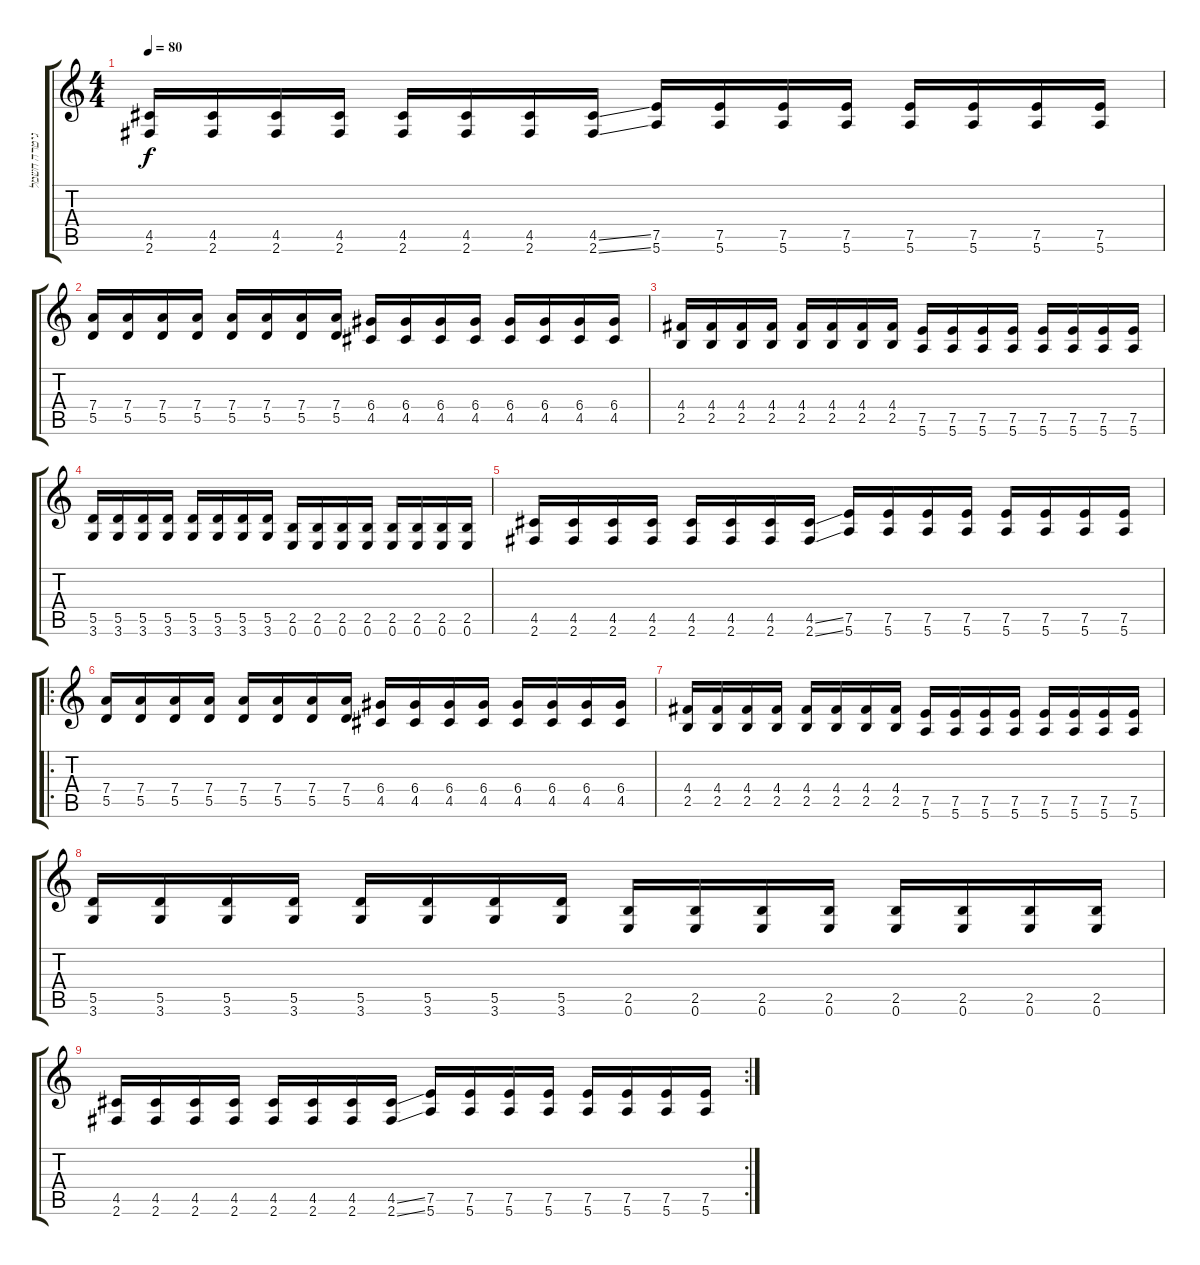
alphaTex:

\track ("גיטרה חשמלית" "גיטרה חשמל") {instrument overdrivenguitar}
\staff {score tabs}
\tuning (E4 B3 G3 D3 A2 E2) {hide}
\ts (4 4)
\tempo 80
\clef g2
\ks c
(4.5 2.6).16{dy f} (4.5 2.6).16 (4.5 2.6).16 (4.5 2.6).16 (4.5 2.6).16 (4.5 2.6).16 (4.5 2.6).16 (4.5{ss} 2.6{ss}).16 (7.5 5.6).16 (7.5 5.6).16 (7.5 5.6).16 (7.5 5.6).16 (7.5 5.6).16 (7.5 5.6).16 (7.5 5.6).16 (7.5 5.6).16 |
(7.4 5.5).16 (7.4 5.5).16 (7.4 5.5).16 (7.4 5.5).16 (7.4 5.5).16 (7.4 5.5).16 (7.4 5.5).16 (7.4 5.5).16 (6.4 4.5).16 (6.4 4.5).16 (6.4 4.5).16 (6.4 4.5).16 (6.4 4.5).16 (6.4 4.5).16 (6.4 4.5).16 (6.4 4.5).16 |
(4.4 2.5).16 (4.4 2.5).16 (4.4 2.5).16 (4.4 2.5).16 (4.4 2.5).16 (4.4 2.5).16 (4.4 2.5).16 (4.4 2.5).16 (7.5 5.6).16 (7.5 5.6).16 (7.5 5.6).16 (7.5 5.6).16 (7.5 5.6).16 (7.5 5.6).16 (7.5 5.6).16 (7.5 5.6).16 |
(5.5 3.6).16 (5.5 3.6).16 (5.5 3.6).16 (5.5 3.6).16 (5.5 3.6).16 (5.5 3.6).16 (5.5 3.6).16 (5.5 3.6).16 (2.5 0.6).16 (2.5 0.6).16 (2.5 0.6).16 (2.5 0.6).16 (2.5 0.6).16 (2.5 0.6).16 (2.5 0.6).16 (2.5 0.6).16 |
(4.5 2.6).16 (4.5 2.6).16 (4.5 2.6).16 (4.5 2.6).16 (4.5 2.6).16 (4.5 2.6).16 (4.5 2.6).16 (4.5{ss} 2.6{ss}).16 (7.5 5.6).16 (7.5 5.6).16 (7.5 5.6).16 (7.5 5.6).16 (7.5 5.6).16 (7.5 5.6).16 (7.5 5.6).16 (7.5 5.6).16 |
\ro
(7.4 5.5).16{instrument distortionguitar} (7.4 5.5).16 (7.4 5.5).16 (7.4 5.5).16 (7.4 5.5).16 (7.4 5.5).16 (7.4 5.5).16 (7.4 5.5).16 (6.4 4.5).16 (6.4 4.5).16 (6.4 4.5).16 (6.4 4.5).16 (6.4 4.5).16 (6.4 4.5).16 (6.4 4.5).16 (6.4 4.5).16 |
(4.4 2.5).16 (4.4 2.5).16 (4.4 2.5).16 (4.4 2.5).16 (4.4 2.5).16 (4.4 2.5).16 (4.4 2.5).16 (4.4 2.5).16 (7.5 5.6).16 (7.5 5.6).16 (7.5 5.6).16 (7.5 5.6).16 (7.5 5.6).16 (7.5 5.6).16 (7.5 5.6).16 (7.5 5.6).16 |
(5.5 3.6).16 (5.5 3.6).16 (5.5 3.6).16 (5.5 3.6).16 (5.5 3.6).16 (5.5 3.6).16 (5.5 3.6).16 (5.5 3.6).16 (2.5 0.6).16 (2.5 0.6).16 (2.5 0.6).16 (2.5 0.6).16 (2.5 0.6).16 (2.5 0.6).16 (2.5 0.6).16 (2.5 0.6).16 |
\rc 2
(4.5 2.6).16 (4.5 2.6).16 (4.5 2.6).16 (4.5 2.6).16 (4.5 2.6).16 (4.5 2.6).16 (4.5 2.6).16 (4.5{ss} 2.6{ss}).16 (7.5 5.6).16 (7.5 5.6).16 (7.5 5.6).16 (7.5 5.6).16 (7.5 5.6).16 (7.5 5.6).16 (7.5 5.6).16 (7.5 5.6).16
